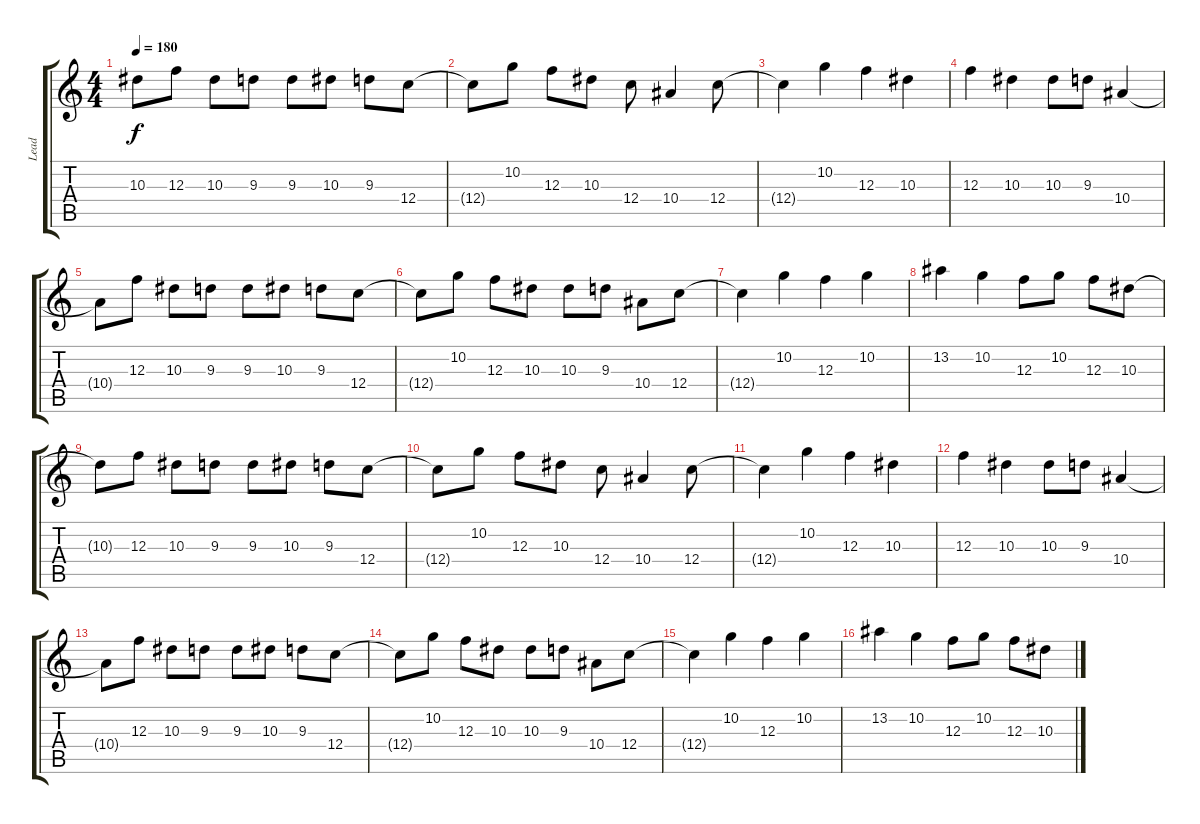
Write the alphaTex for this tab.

\track ("Lead" "Lead") {instrument distortionguitar}
\staff {score tabs}
\tuning (D4 A3 F3 C3 G2 C2) {hide}
\ts (4 4)
\tempo 180
\clef g2
\ks c
10.3{t}.8{dy f} 12.3.8 10.3.8 9.3.8 9.3.8 10.3.8 9.3.8 12.4.8 |
12.4{t}.8 10.2.8 12.3.8 10.3.8 12.4.8 10.4.4 12.4.8 |
12.4{t}.4 10.2.4 12.3.4 10.3.4 |
12.3.4 10.3.4 10.3.8 9.3.8 10.4.4 |
10.4{t}.8 12.3.8 10.3.8 9.3.8 9.3.8 10.3.8 9.3.8 12.4.8 |
12.4{t}.8 10.2.8 12.3.8 10.3.8 10.3.8 9.3.8 10.4.8 12.4.8 |
12.4{t}.4 10.2.4 12.3.4 10.2.4 |
13.2.4 10.2.4 12.3.8 10.2.8 12.3.8 10.3.8 |
10.3{t}.8 12.3.8 10.3.8 9.3.8 9.3.8 10.3.8 9.3.8 12.4.8 |
12.4{t}.8 10.2.8 12.3.8 10.3.8 12.4.8 10.4.4 12.4.8 |
12.4{t}.4 10.2.4 12.3.4 10.3.4 |
12.3.4 10.3.4 10.3.8 9.3.8 10.4.4 |
10.4{t}.8 12.3.8 10.3.8 9.3.8 9.3.8 10.3.8 9.3.8 12.4.8 |
12.4{t}.8 10.2.8 12.3.8 10.3.8 10.3.8 9.3.8 10.4.8 12.4.8 |
12.4{t}.4 10.2.4 12.3.4 10.2.4 |
13.2.4 10.2.4 12.3.8 10.2.8 12.3.8 10.3.8
